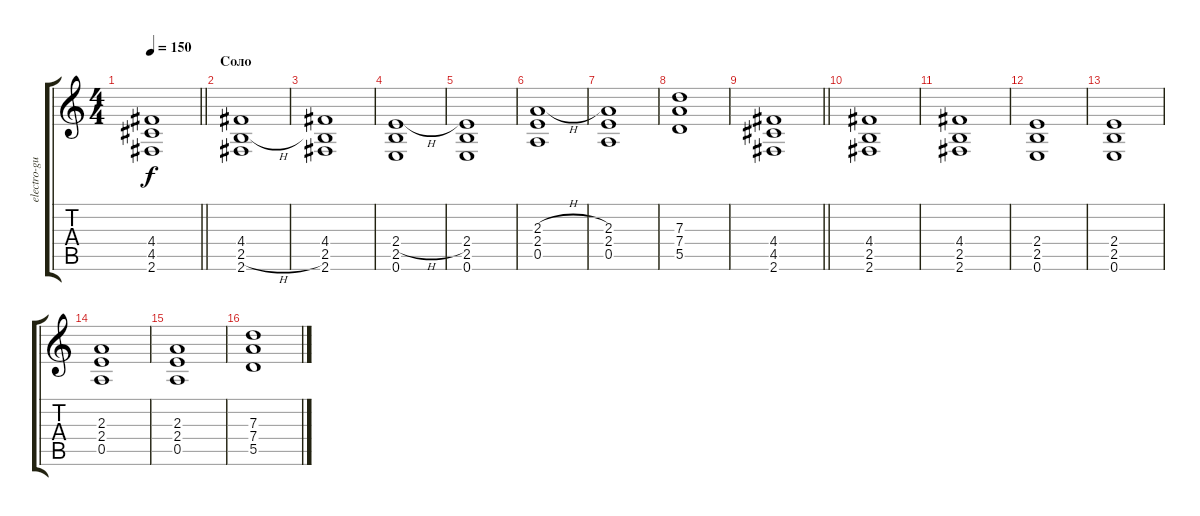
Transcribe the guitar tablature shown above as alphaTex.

\track ("electro-guitar" "electro-gu") {instrument overdrivenguitar}
\staff {score tabs}
\tuning (E4 B3 G3 D3 A2 E2) {hide}
\ts (4 4)
\tempo 150
\clef g2
\barLineRight lightlight
\ks c
(4.4 4.5 2.6).1{dy f} |
\section ("" "Соло")
(4.4 2.5{h} 2.6).1 |
(4.4 2.5 2.6).1 |
(2.4{h} 2.5 0.6).1 |
(2.4 2.5 0.6).1 |
(2.3{h} 2.4 0.5).1 |
(2.3 2.4 0.5).1 |
(7.3 7.4 5.5).1 |
\barLineRight lightlight
(4.4 4.5 2.6).1 |
(4.4 2.5 2.6).1 |
(4.4 2.5 2.6).1 |
(2.4 2.5 0.6).1 |
(2.4 2.5 0.6).1 |
(2.3 2.4 0.5).1 |
(2.3 2.4 0.5).1 |
(7.3 7.4 5.5).1
